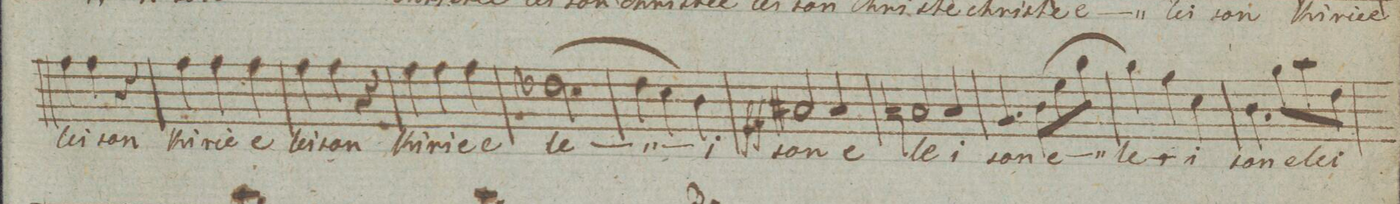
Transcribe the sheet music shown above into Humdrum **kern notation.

**kern	**text	**dynam
*I"Soprano.	*	*
*clefC1	*	*
*k[]	*	*
*M3/4	*	*
4dd\	-lei-	.
4dd\	-son	.
4r	.	.
=74	=74	=74
4dd\	Ki-	.
4dd\	-rie	.
4dd\	e-	.
=75	=75	=75
4dd\	-lei-	.
4dd\	-son	.
4r	.	.
=76	=76	=76
4dd\	Ki-	.
4dd\	-rie	.
4dd\	e-	.
=77	=77	=77
(2.b-X\	-le-	.
=78	=78	=78
4b\	.	.
4a\)	.	.
4g\	-i	.
=79	=79	=79
2f#X/	son	ff
4f#/	e-	.
=80	=80	=80
2fn/	-le-	.
4f/	-i-	.
=81	=81	=81
4.e/	-son	.
(8g\L	e-	.
8cc\	.	.
8ee\J	.	.
=82	=82	=82
4ee\)	-le-	.
4dd\	.	.
4a\	-i-	.
=83	=83	=83
4.g\	-son	.
8ee\L	e-	.
8ff\	-lei-	.
8b\J	.	.
=84	=84	=84
*-	*-	*-
